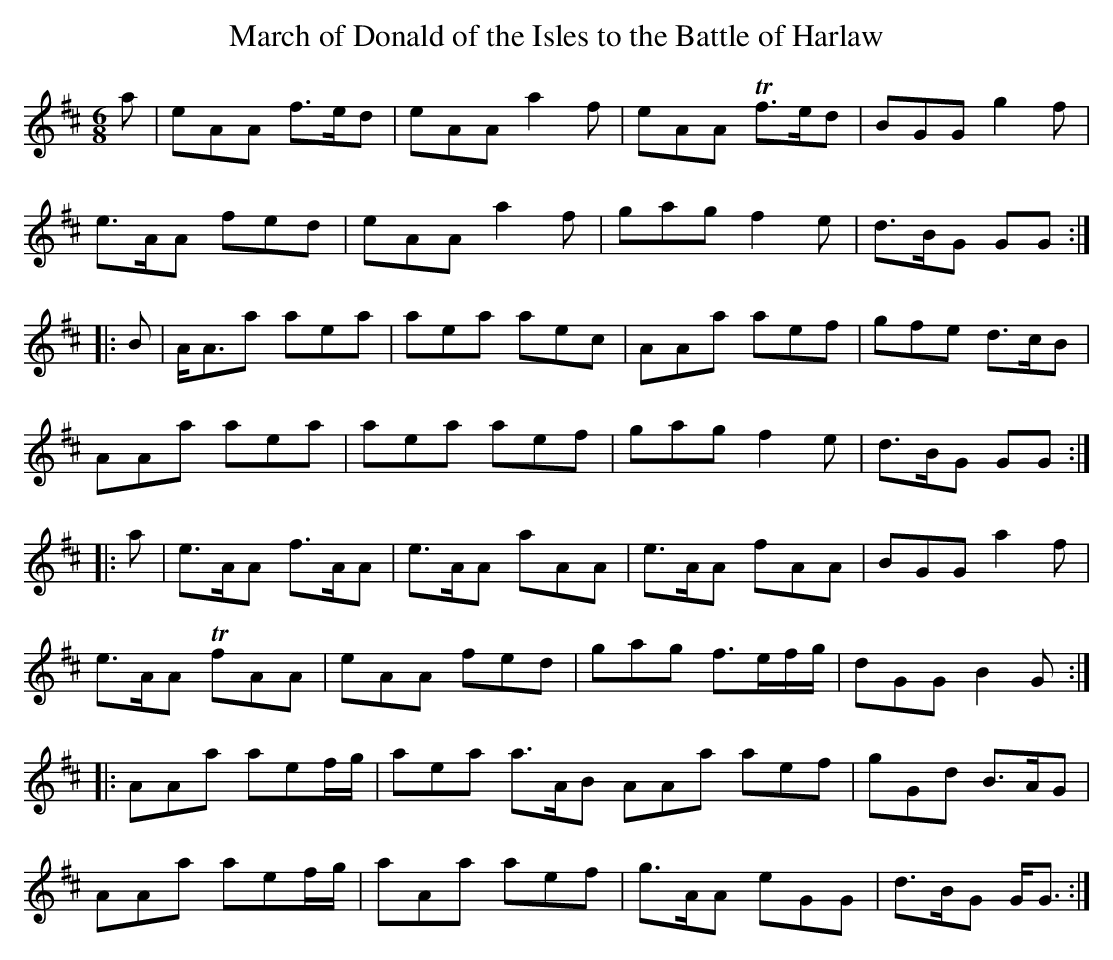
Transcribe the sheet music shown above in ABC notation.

X:1
T:March of Donald of the Isles to the Battle of Harlaw
M:6/8
L:1/8
K:Amix
a|eAA f>ed|eAA a2f|eAA Tf>ed|BGG g2f|
e>AA fed|eAA a2f|gag f2e|d>BG GG:|
|:B|A<Aa aea|aea aec|AAa aef|gfe d>cB|
AAa aea|aea aef|gag f2e|d>BG GG:|
|:a|e>AA f>AA|e>AA aAA|e>AA fAA|BGG a2f|
e>AA TfAA|eAA fed|gag f>ef/g/|dGG B2G:|
|:AAa aef/g/|aea a>AB AAa aef|gGd B>AG|
AAa aef/g/|aAa aef|g>AA eGG|d>BG G<G:|]
